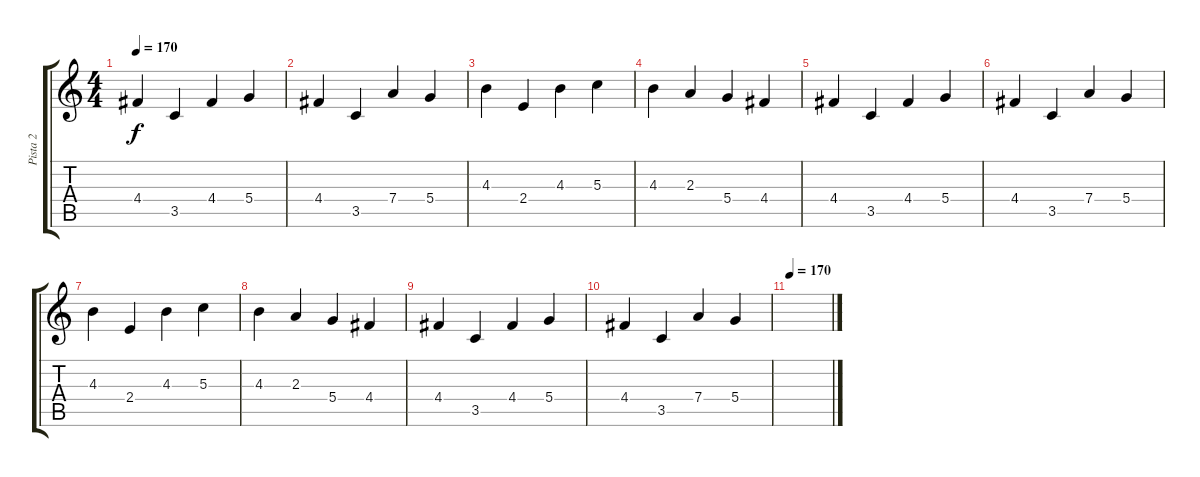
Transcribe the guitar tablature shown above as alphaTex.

\track ("Pista 2" "Pista 2") {instrument distortionguitar}
\staff {score tabs}
\tuning (E4 B3 G3 D3 A2 E2) {hide}
\ts (4 4)
\tempo 170
\clef g2
\ks c
4.4.4{dy f} 3.5.4 4.4.4 5.4.4 |
4.4.4 3.5.4 7.4.4 5.4.4 |
4.3.4 2.4.4 4.3.4 5.3.4 |
4.3.4 2.3.4 5.4.4 4.4.4 |
4.4.4 3.5.4 4.4.4 5.4.4 |
4.4.4 3.5.4 7.4.4 5.4.4 |
4.3.4 2.4.4 4.3.4 5.3.4 |
4.3.4 2.3.4 5.4.4 4.4.4 |
4.4.4 3.5.4 4.4.4 5.4.4 |
4.4.4 3.5.4 7.4.4 5.4.4 |
\tempo 170
